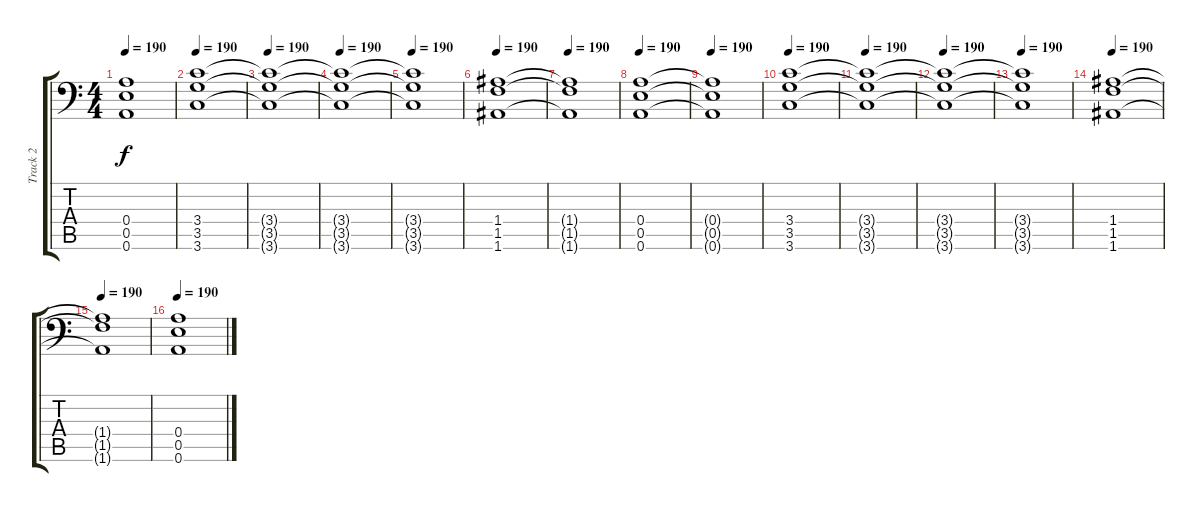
\track ("Track 2" "Track 2") {instrument distortionguitar}
\staff {score tabs}
\tuning (B3 Gb3 D3 A2 E2 A1) {hide}
\ts (4 4)
\tempo 190
\clef f4
\ks c
(0.4{t} 0.5{t} 0.6{t}).1{dy f} |
\tempo 190
(3.4 3.5 3.6).1 |
\tempo 190
(3.4{t} 3.5{t} 3.6{t}).1 |
\tempo 190
(3.4{t} 3.5{t} 3.6{t}).1 |
\tempo 190
(3.4{t} 3.5{t} 3.6{t}).1 |
\tempo 190
(1.4 1.5 1.6).1 |
\tempo 190
(1.4{t} 1.5{t} 1.6{t}).1 |
\tempo 190
(0.4 0.5 0.6).1 |
\tempo 190
(0.4{t} 0.5{t} 0.6{t}).1 |
\tempo 190
(3.4 3.5 3.6).1 |
\tempo 190
(3.4{t} 3.5{t} 3.6{t}).1 |
\tempo 190
(3.4{t} 3.5{t} 3.6{t}).1 |
\tempo 190
(3.4{t} 3.5{t} 3.6{t}).1 |
\tempo 190
(1.4 1.5 1.6).1 |
\tempo 190
(1.4{t} 1.5{t} 1.6{t}).1 |
\tempo 190
(0.4 0.5 0.6).1
